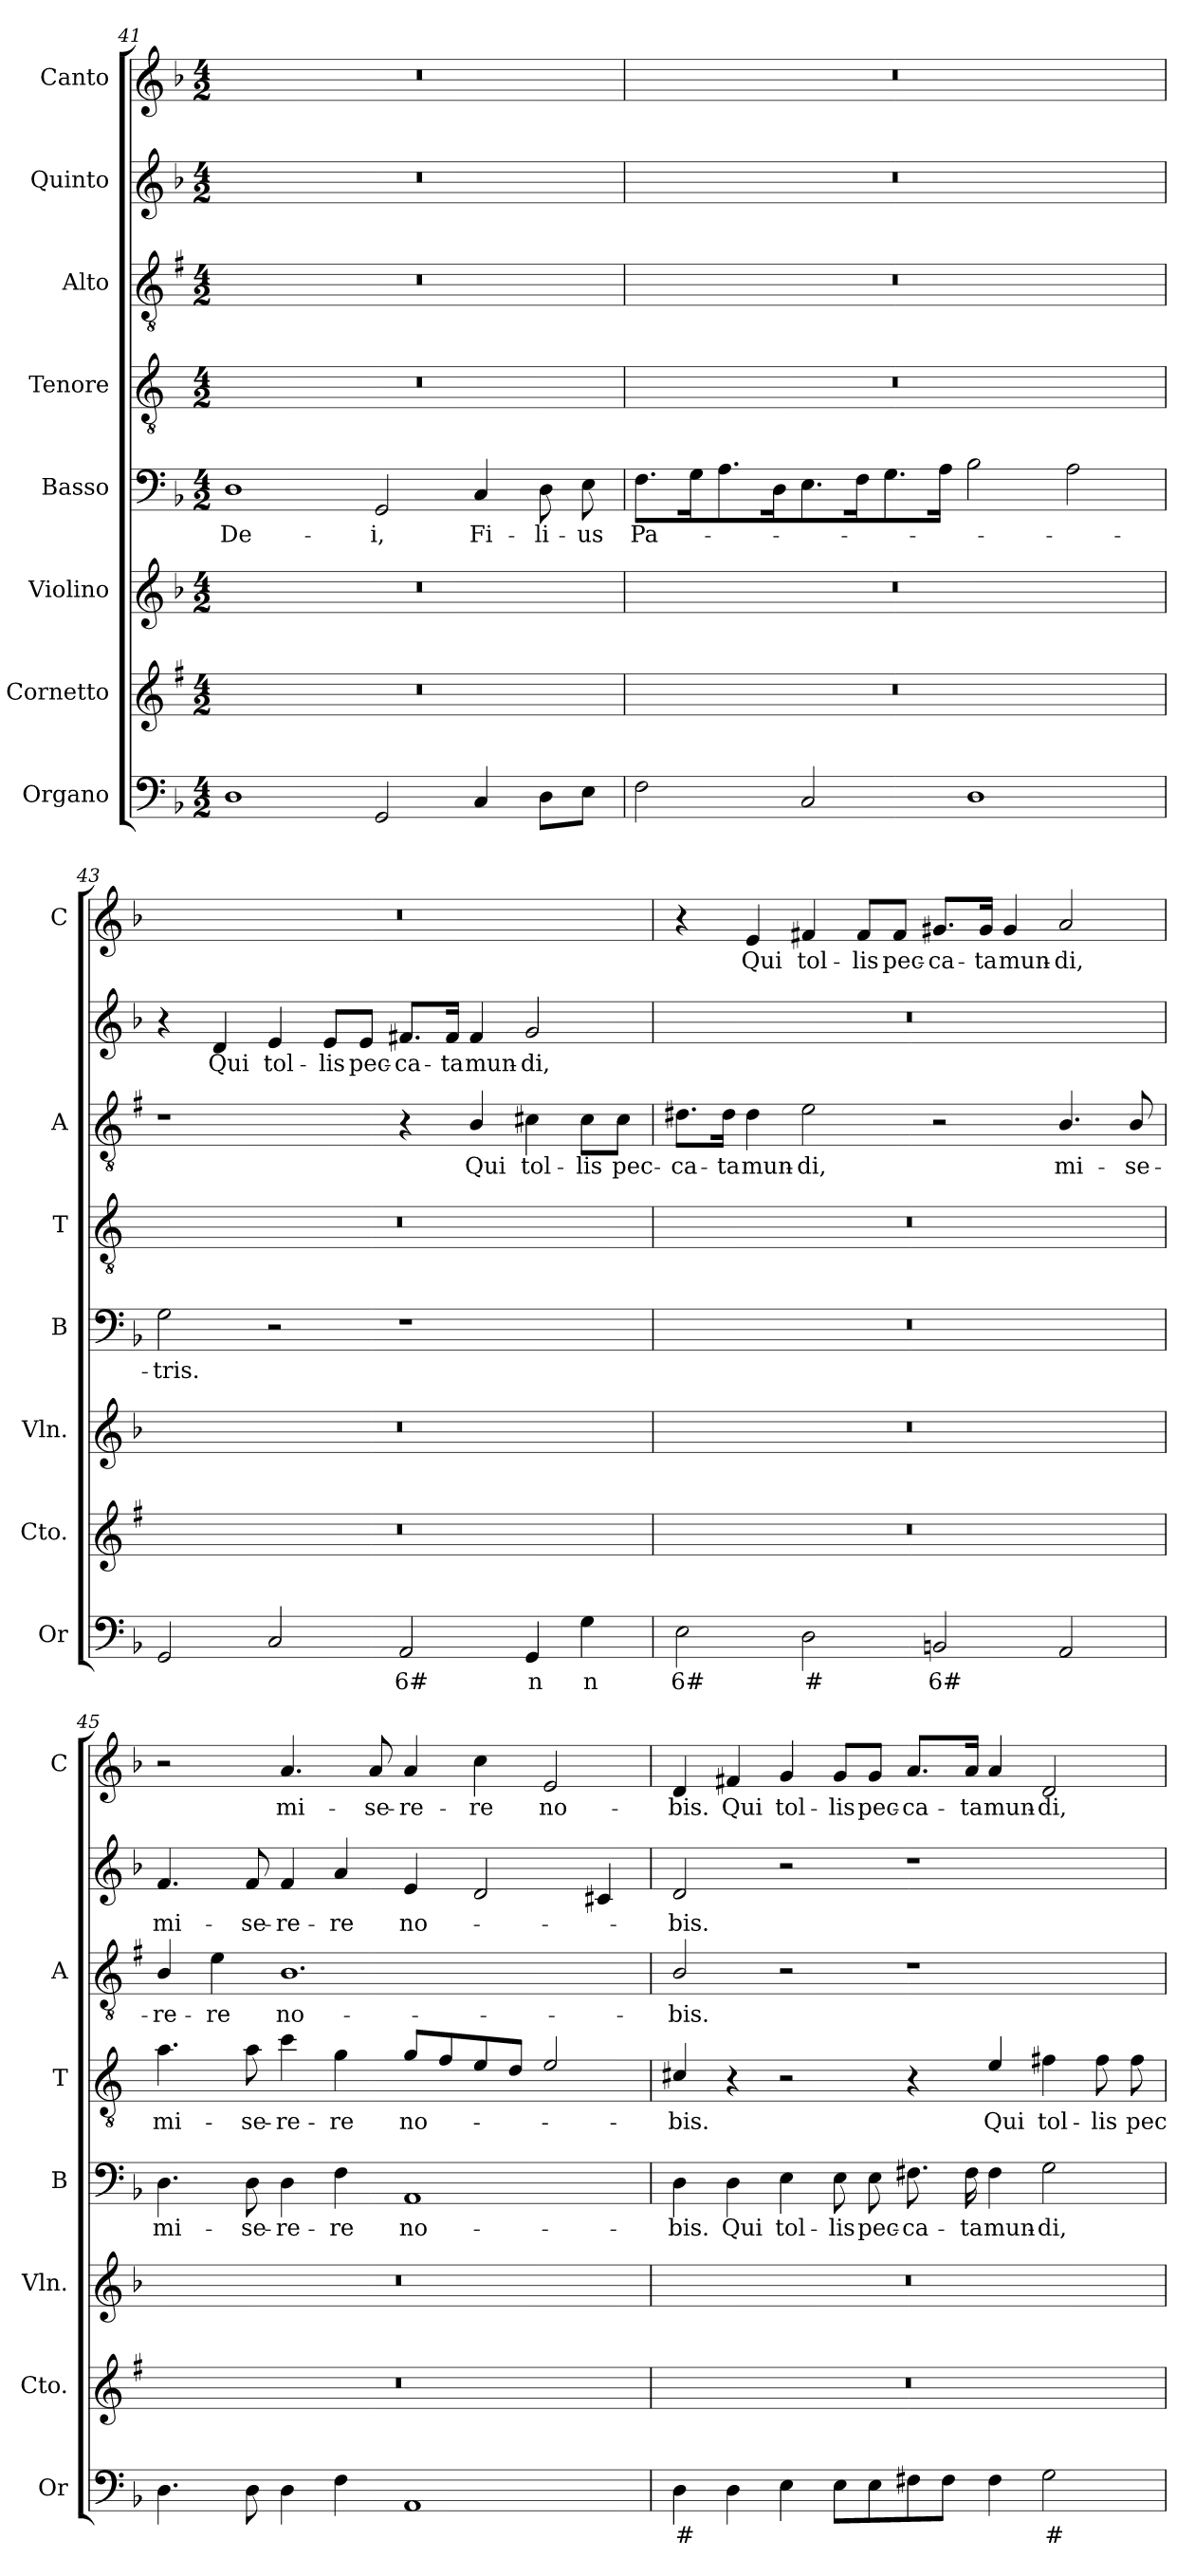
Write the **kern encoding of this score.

**kern	**text	**kern	**kern	**kern	**text	**kern	**text	**kern	**text	**kern	**text	**kern	**text
*part8	*part8	*part7	*part6	*part5	*part5	*part4	*part4	*part3	*part3	*part2	*part2	*part1	*part1
*staff8	*staff8	*staff7	*staff6	*staff5	*staff5	*staff4	*staff4	*staff3	*staff3	*staff2	*staff2	*staff1	*staff1
*I"Organo	*	*I"Cornetto	*I"Violino	*I"Basso	*	*I"Tenore	*	*I"Alto	*	*I"Quinto	*	*I"Canto	*
*I'Or	*	*I'Cto.	*I'Vln.	*I'B	*	*I'T	*	*I'A	*	*	*	*I'C	*
*clefF4	*	*clefG2	*clefG2	*clefF4	*	*clefGv2	*	*clefGv2	*	*clefG2	*	*clefG2	*
*	*	*ITrd1c2	*	*	*	*ITrd4c7	*	*ITrd1c2	*	*	*	*	*
*k[b-]	*	*k[b-]	*k[b-]	*k[b-]	*	*k[b-]	*	*k[b-]	*	*k[b-]	*	*k[b-]	*
*F:	*	*F:	*F:	*F:	*	*F:	*	*F:	*	*F:	*	*F:	*
*M4/2	*	*M4/2	*M4/2	*M4/2	*	*M4/2	*	*M4/2	*	*M4/2	*	*M4/2	*
=41	=41	=41	=41	=41	=41	=41	=41	=41	=41	=41	=41	=41	=41
!	!	!	!	!	!LO:LY:b	!	!	!	!	!	!	!	!
1D	.	0r	0r	1D	De-	0r	.	0r	.	0r	.	0r	.
!	!	!	!	!	!LO:LY:b	!	!	!	!	!	!	!	!
2GG/	.	.	.	2GG/	-i,	.	.	.	.	.	.	.	.
!	!	!	!	!	!LO:LY:b	!	!	!	!	!	!	!	!
4C/	.	.	.	4C/	Fi-	.	.	.	.	.	.	.	.
!	!	!	!	!	!LO:LY:b	!	!	!	!	!	!	!	!
8D\L	.	.	.	8D\	-li-	.	.	.	.	.	.	.	.
!	!	!	!	!	!LO:LY:b	!	!	!	!	!	!	!	!
8E\J	.	.	.	8E\	-us	.	.	.	.	.	.	.	.
=42	=42	=42	=42	=42	=42	=42	=42	=42	=42	=42	=42	=42	=42
!	!	!	!	!	!LO:LY:b	!	!	!	!	!	!	!	!
2F\	.	0r	0r	8.F\L	Pa-	0r	.	0r	.	0r	.	0r	.
.	.	.	.	16G\k	.	.	.	.	.	.	.	.	.
.	.	.	.	8.A\	.	.	.	.	.	.	.	.	.
.	.	.	.	16D\k	.	.	.	.	.	.	.	.	.
2C/	.	.	.	8.E\	.	.	.	.	.	.	.	.	.
.	.	.	.	16F\k	.	.	.	.	.	.	.	.	.
.	.	.	.	8.G\	.	.	.	.	.	.	.	.	.
.	.	.	.	16A\Jk	.	.	.	.	.	.	.	.	.
1D	.	.	.	2B-\	.	.	.	.	.	.	.	.	.
.	.	.	.	2A\	.	.	.	.	.	.	.	.	.
!!LO:LB:g=z
=43	=43	=43	=43	=43	=43	=43	=43	=43	=43	=43	=43	=43	=43
!	!	!	!	!	!LO:LY:b	!	!	!	!	!	!	!	!
2GG/	.	0r	0r	2G\	-tris.	0r	.	1r	.	4r	.	0r	.
!	!	!	!	!	!	!	!	!	!	!	!LO:LY:b	!	!
.	.	.	.	.	.	.	.	.	.	4d/	Qui	.	.
!	!	!	!	!	!	!	!	!	!	!	!LO:LY:b	!	!
2C/	.	.	.	2r	.	.	.	.	.	4e/	tol-	.	.
!	!	!	!	!	!	!	!	!	!	!	!LO:LY:b	!	!
.	.	.	.	.	.	.	.	.	.	8e/L	-lis	.	.
!	!	!	!	!	!	!	!	!	!	!	!LO:LY:b	!	!
.	.	.	.	.	.	.	.	.	.	8e/J	pec-	.	.
!	!LO:LY:b	!	!	!	!	!	!	!	!	!	!LO:LY:b	!	!
2AA/	6#	.	.	1r	.	.	.	4r	.	8.f#X/L	-ca-	.	.
!	!	!	!	!	!	!	!	!	!	!	!LO:LY:b	!	!
.	.	.	.	.	.	.	.	.	.	16f#/Jk	-ta	.	.
!	!	!	!	!	!	!	!	!	!LO:LY:b	!	!LO:LY:b	!	!
.	.	.	.	.	.	.	.	4A/	Qui	4f#/	mun-	.	.
!	!LO:LY:b	!	!	!	!	!	!	!	!LO:LY:b	!	!LO:LY:b	!	!
4GG/	n	.	.	.	.	.	.	4Bn\	tol-	2g/	-di,	.	.
!	!LO:LY:b	!	!	!	!	!	!	!	!LO:LY:b	!	!	!	!
4G\	n	.	.	.	.	.	.	8B\L	-lis	.	.	.	.
!	!	!	!	!	!	!	!	!	!LO:LY:b	!	!	!	!
.	.	.	.	.	.	.	.	8B\J	pec-	.	.	.	.
=44	=44	=44	=44	=44	=44	=44	=44	=44	=44	=44	=44	=44	=44
!	!LO:LY:b	!	!	!	!	!	!	!	!LO:LY:b	!	!	!	!
2E\	6#	0r	0r	0r	.	0r	.	8.c#X\L	-ca-	0r	.	4r	.
!	!	!	!	!	!	!	!	!	!LO:LY:b	!	!	!	!
.	.	.	.	.	.	.	.	16c#\Jk	-ta	.	.	.	.
!	!	!	!	!	!	!	!	!	!LO:LY:b	!	!	!	!LO:LY:b
.	.	.	.	.	.	.	.	4c#\	mun-	.	.	4e/	Qui
!	!LO:LY:b	!	!	!	!	!	!	!	!LO:LY:b	!	!	!	!LO:LY:b
2D\	#	.	.	.	.	.	.	2d\	-di,	.	.	4f#X/	tol-
!	!	!	!	!	!	!	!	!	!	!	!	!	!LO:LY:b
.	.	.	.	.	.	.	.	.	.	.	.	8f#/L	-lis
!	!	!	!	!	!	!	!	!	!	!	!	!	!LO:LY:b
.	.	.	.	.	.	.	.	.	.	.	.	8f#/J	pec-
!	!LO:LY:b	!	!	!	!	!	!	!	!	!	!	!	!LO:LY:b
2BBn/	6#	.	.	.	.	.	.	2r	.	.	.	8.g#X/L	-ca-
!	!	!	!	!	!	!	!	!	!	!	!	!	!LO:LY:b
.	.	.	.	.	.	.	.	.	.	.	.	16g#/Jk	-ta
!	!	!	!	!	!	!	!	!	!	!	!	!	!LO:LY:b
.	.	.	.	.	.	.	.	.	.	.	.	4g#/	mun-
!	!	!	!	!	!	!	!	!	!LO:LY:b	!	!	!	!LO:LY:b
2AA/	.	.	.	.	.	.	.	4.A/	mi-	.	.	2a/	-di,
!	!	!	!	!	!	!	!	!	!LO:LY:b	!	!	!	!
.	.	.	.	.	.	.	.	8A/	-se-	.	.	.	.
!!LO:PB:g=z
=45	=45	=45	=45	=45	=45	=45	=45	=45	=45	=45	=45	=45	=45
!	!	!	!	!	!LO:LY:b	!	!LO:LY:b	!	!LO:LY:b	!	!LO:LY:b	!	!
4.D\	.	0r	0r	4.D\	mi-	4.d\	mi-	4A/	-re-	4.f/	mi-	2r	.
!	!	!	!	!	!	!	!	!	!LO:LY:b	!	!	!	!
.	.	.	.	.	.	.	.	4d\	-re	.	.	.	.
!	!	!	!	!	!LO:LY:b	!	!LO:LY:b	!	!	!	!LO:LY:b	!	!
8D\	.	.	.	8D\	-se-	8d\	-se-	.	.	8f/	-se-	.	.
!	!	!	!	!	!LO:LY:b	!	!LO:LY:b	!	!LO:LY:b	!	!LO:LY:b	!	!LO:LY:b
4D\	.	.	.	4D\	-re-	4f\	-re-	1.A	no-	4f/	-re-	4.a/	mi-
!	!	!	!	!	!LO:LY:b	!	!LO:LY:b	!	!	!	!LO:LY:b	!	!
4F\	.	.	.	4F\	-re	4c\	-re	.	.	4a/	-re	.	.
!	!	!	!	!	!	!	!	!	!	!	!	!	!LO:LY:b
.	.	.	.	.	.	.	.	.	.	.	.	8a/	-se-
!	!	!	!	!	!LO:LY:b	!	!LO:LY:b	!	!	!	!LO:LY:b	!	!LO:LY:b
1AA	.	.	.	1AA	no-	8c/L	no-	.	.	4e/	no-	4a/	-re-
.	.	.	.	.	.	8B-/	.	.	.	.	.	.	.
!	!	!	!	!	!	!	!	!	!	!	!	!	!LO:LY:b
.	.	.	.	.	.	8A/	.	.	.	2d/	.	4cc\	-re
.	.	.	.	.	.	8G/J	.	.	.	.	.	.	.
!	!	!	!	!	!	!	!	!	!	!	!	!	!LO:LY:b
.	.	.	.	.	.	2A/	.	.	.	.	.	2e/	no-
.	.	.	.	.	.	.	.	.	.	4c#X/	.	.	.
=46	=46	=46	=46	=46	=46	=46	=46	=46	=46	=46	=46	=46	=46
!	!LO:LY:b	!	!	!	!LO:LY:b	!	!LO:LY:b	!	!LO:LY:b	!	!LO:LY:b	!	!LO:LY:b
4D\	#	0r	0r	4D\	-bis.	4F#X/	-bis.	2A/	-bis.	2d/	-bis.	4d/	-bis.
!	!	!	!	!	!LO:LY:b	!	!	!	!	!	!	!	!LO:LY:b
4D\	.	.	.	4D\	Qui	4r	.	.	.	.	.	4f#X/	Qui
!	!	!	!	!	!LO:LY:b	!	!	!	!	!	!	!	!LO:LY:b
4E\	.	.	.	4E\	tol-	2r	.	2r	.	2r	.	4g/	tol-
!	!	!	!	!	!LO:LY:b	!	!	!	!	!	!	!	!LO:LY:b
8E\L	.	.	.	8E\	-lis	.	.	.	.	.	.	8g/L	-lis
!	!	!	!	!	!LO:LY:b	!	!	!	!	!	!	!	!LO:LY:b
8E\	.	.	.	8E\	pec-	.	.	.	.	.	.	8g/J	pec-
!	!	!	!	!	!LO:LY:b	!	!	!	!	!	!	!	!LO:LY:b
8F#X\	.	.	.	8.F#X\	-ca-	4r	.	1r	.	1r	.	8.a/L	-ca-
8F#\J	.	.	.	.	.	.	.	.	.	.	.	.	.
!	!	!	!	!	!LO:LY:b	!	!	!	!	!	!	!	!LO:LY:b
.	.	.	.	16F#\	-ta	.	.	.	.	.	.	16a/Jk	-ta
!	!	!	!	!	!LO:LY:b	!	!LO:LY:b	!	!	!	!	!	!LO:LY:b
4F#\	.	.	.	4F#\	mun-	4A/	Qui	.	.	.	.	4a/	mun-
!	!LO:LY:b	!	!	!	!LO:LY:b	!	!LO:LY:b	!	!	!	!	!	!LO:LY:b
2G\	#	.	.	2G\	-di,	4Bn\	tol-	.	.	.	.	2d/	-di,
!	!	!	!	!	!	!	!LO:LY:b	!	!	!	!	!	!
.	.	.	.	.	.	8B\	-lis	.	.	.	.	.	.
!	!	!	!	!	!	!	!LO:LY:b	!	!	!	!	!	!
.	.	.	.	.	.	8B\	pec-	.	.	.	.	.	.
=	=	=	=	=	=	=	=	=	=	=	=	=	=
*-	*-	*-	*-	*-	*-	*-	*-	*-	*-	*-	*-	*-	*-
